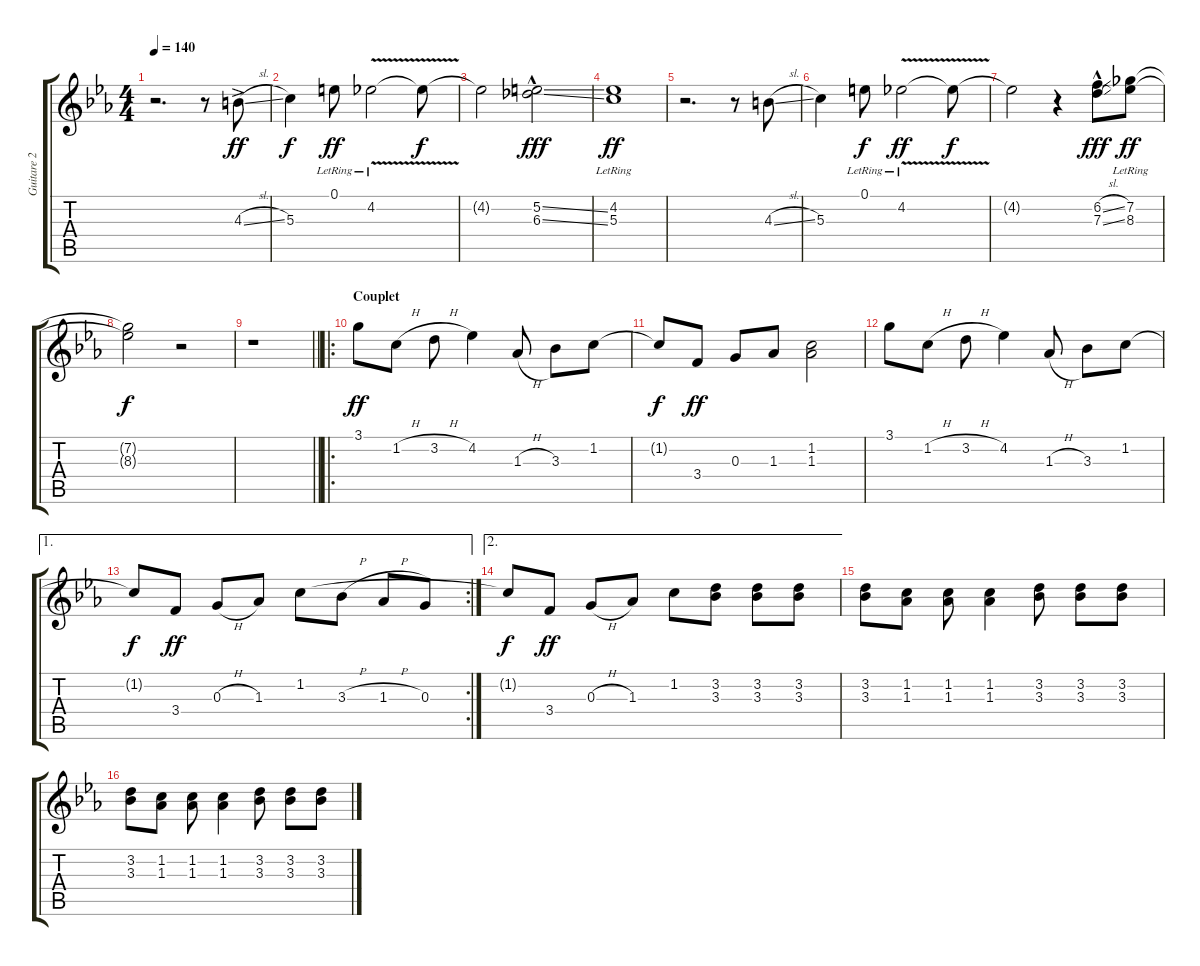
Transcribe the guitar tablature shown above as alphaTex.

\track ("Guitare 2" "Guitare 2") {instrument overdrivenguitar}
\staff {score tabs}
\tuning (E4 B3 G3 D3 A2 E2) {hide}
\ts (4 4)
\tempo 140
\clef g2
\ks eb
r.2{d dy f} r.8 4.3{sl ac}.8{dy ff} |
5.3.4{dy f} 0.1{lr}.8{dy ff} 4.2{v lr}.2 4.2{t}.8{dy f} |
4.2{t}.2 (5.2{ss hac} 6.3{ss hac}).2{dy fff} |
(4.2{lr} 5.3{lr}).1{dy ff} |
r.2{d} r.8 4.3{sl}.8 |
5.3.4 0.1{lr}.8{dy f} 4.2{v lr}.2{dy ff} 4.2{t}.8{dy f} |
4.2{t}.2 r.4 (6.2{sl hac} 7.3{sl hac}).8{dy fff} (7.2{lr} 8.3{lr}).8{dy ff} |
(7.2{t} 8.3{t}).2{dy f} r.2 |
\barLineRight lightlight
r.1 |
\ro
\section ("" "Couplet")
3.1.8{dy ff} 1.2{h}.8 3.2{h}.8 4.2.4 1.3{h}.8 3.3.8 1.2.8 |
1.2{t}.8{dy f} 3.4.8{dy ff} 0.3.8 1.3.8 (1.2 1.3).2 |
3.1.8 1.2{h}.8 3.2{h}.8 4.2.4 1.3{h}.8 3.3.8 1.2.8 |
\ae 1
\rc 2
1.2{t}.8{dy f} 3.4.8{dy ff} 0.3{h}.8 1.3.8 1.2.8 3.3{h}.8 1.3{h}.8 0.3.8 |
\ae 2
1.2{t}.8{dy f} 3.4.8{dy ff} 0.3{h}.8 1.3.8 1.2.8 (3.2 3.3).8 (3.2 3.3).8 (3.2 3.3).8 |
(3.2 3.3).8 (1.2 1.3).8 (1.2 1.3).8 (1.2 1.3).4 (3.2 3.3).8 (3.2 3.3).8 (3.2 3.3).8 |
(3.2 3.3).8 (1.2 1.3).8 (1.2 1.3).8 (1.2 1.3).4 (3.2 3.3).8 (3.2 3.3).8 (3.2 3.3).8
